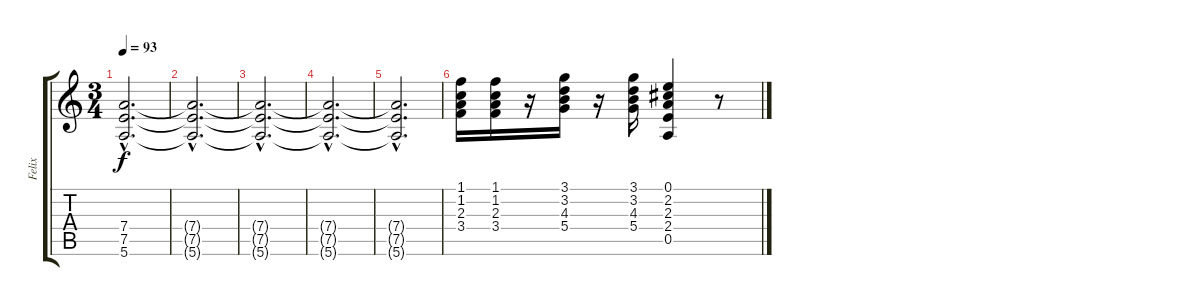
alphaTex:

\track ("Felix" "Felix") {instrument distortionguitar}
\staff {score tabs}
\tuning (E4 B3 G3 D3 A2 E2) {hide}
\ts (3 4)
\tempo 93
\clef g2
\ks c
(7.4{hac t} 7.5{hac t} 5.6{hac t}).2{d dy f volume 0} |
(7.4{hac t} 7.5{hac t} 5.6{hac t}).2{d} |
(7.4{hac t} 7.5{hac t} 5.6{hac t}).2{d} |
(7.4{hac t} 7.5{hac t} 5.6{hac t}).2{d} |
(7.4{hac t} 7.5{hac t} 5.6{hac t}).2{d} |
(1.1 1.2 2.3 3.4).16{volume 14} (1.1 1.2 2.3 3.4).16 r.16 (3.1 3.2 4.3 5.4).16 r.16 (3.1 3.2 4.3 5.4).16 (0.1 2.2 2.3 2.4 0.5).4 r.8
